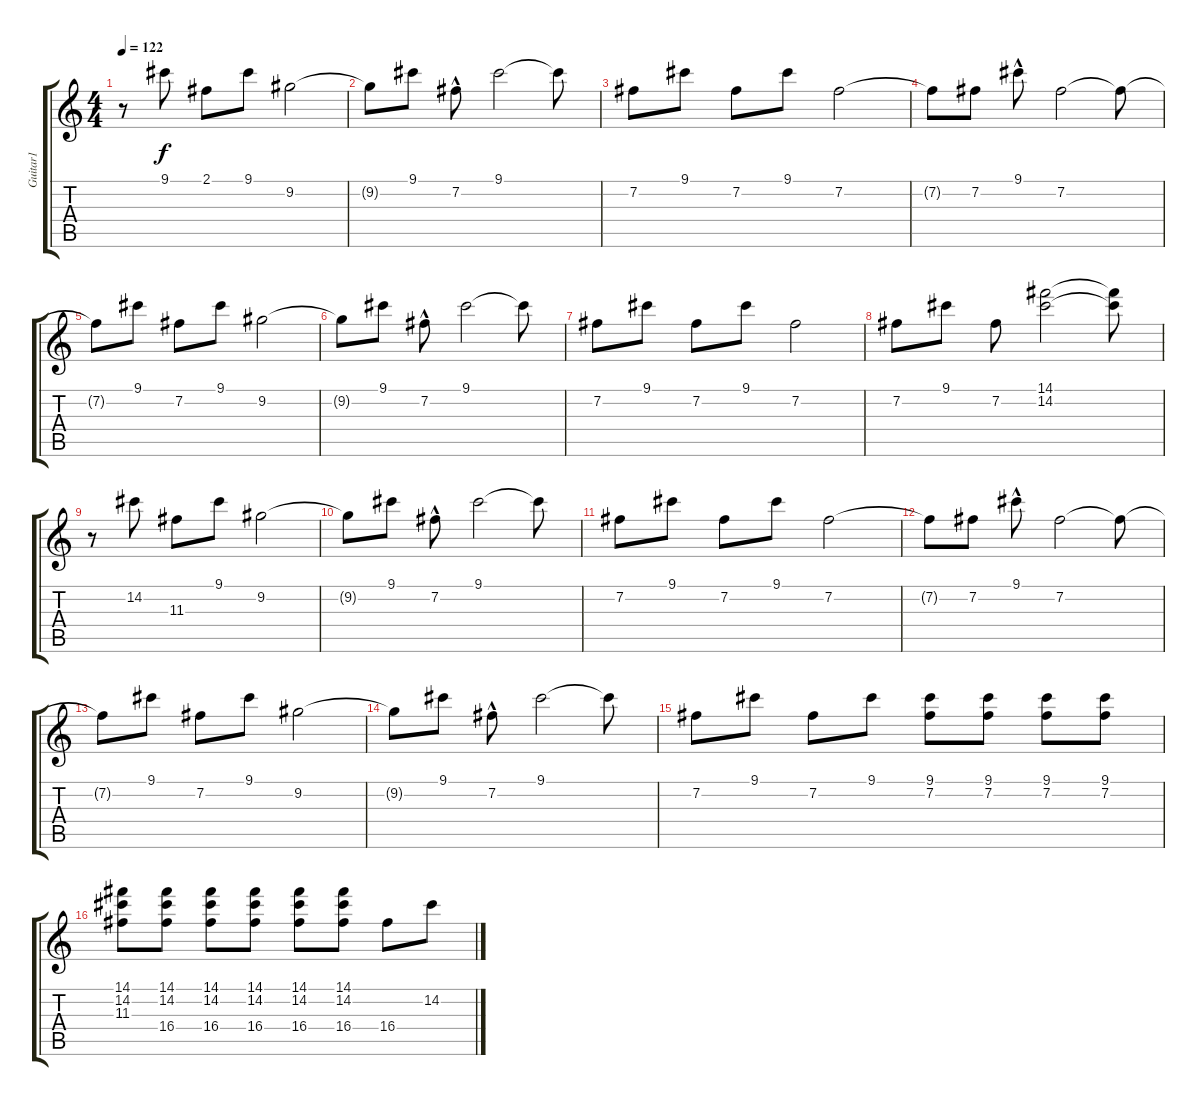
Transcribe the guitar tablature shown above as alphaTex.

\track ("Guitar1" "Guitar1") {instrument overdrivenguitar}
\staff {score tabs}
\tuning (E4 B3 G3 D3 A2 E2) {hide}
\ts (4 4)
\tempo 122
\clef g2
\ks c
r.8{dy f} 9.1.8 2.1.8 9.1.8 9.2.2 |
9.2{t}.8 9.1.8 7.2{hac}.8 9.1.2 9.1{t}.8 |
7.2.8 9.1.8 7.2.8 9.1.8 7.2.2 |
7.2{t}.8 7.2.8 9.1{hac}.8 7.2.2 7.2{t}.8 |
7.2{t}.8 9.1.8 7.2.8 9.1.8 9.2.2 |
9.2{t}.8 9.1.8 7.2{hac}.8 9.1.2 9.1{t}.8 |
7.2.8 9.1.8 7.2.8 9.1.8 7.2.2 |
7.2.8 9.1.8 7.2.8 (14.1 14.2).2 (14.1{t} 14.2{t}).8 |
r.8 14.2.8 11.3.8 9.1.8 9.2.2 |
9.2{t}.8 9.1.8 7.2{hac}.8 9.1.2 9.1{t}.8 |
7.2.8 9.1.8 7.2.8 9.1.8 7.2.2 |
7.2{t}.8 7.2.8 9.1{hac}.8 7.2.2 7.2{t}.8 |
7.2{t}.8 9.1.8 7.2.8 9.1.8 9.2.2 |
9.2{t}.8 9.1.8 7.2{hac}.8 9.1.2 9.1{t}.8 |
7.2.8 9.1.8 7.2.8 9.1.8 (9.1 7.2).8 (9.1 7.2).8 (9.1 7.2).8 (9.1 7.2).8 |
(14.1 14.2 11.3).8 (14.1 14.2 16.4).8 (14.1 14.2 16.4).8 (14.1 14.2 16.4).8 (14.1 14.2 16.4).8 (14.1 14.2 16.4).8 16.4.8 14.2.8
